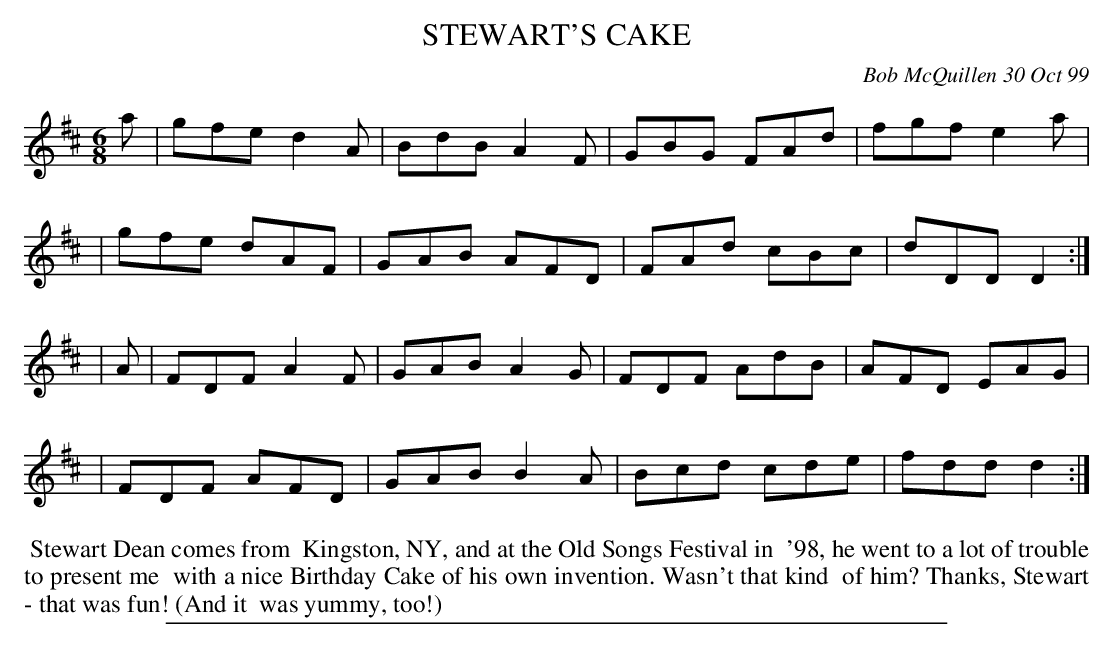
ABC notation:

X:1
T: STEWART'S CAKE
C: Bob McQuillen 30 Oct 99
M: 6/8
L: 1/8
K: D
a \
| gfe d2A | BdB A2F | GBG FAd | fgf e2a |
| gfe dAF | GAB AFD | FAd cBc | dDD D2 :|
| A \
| FDF A2F | GAB A2G | FDF AdB | AFD EAG |
| FDF AFD | GAB B2A | Bcd cde | fdd d2 :|
